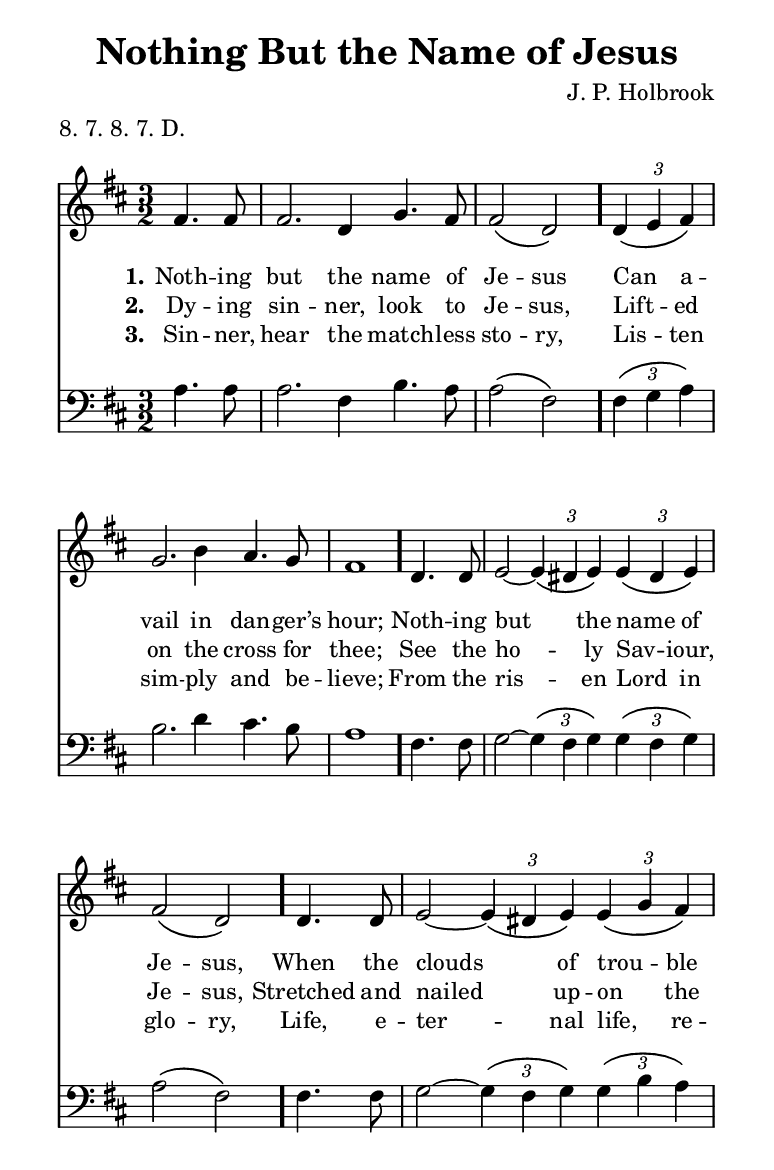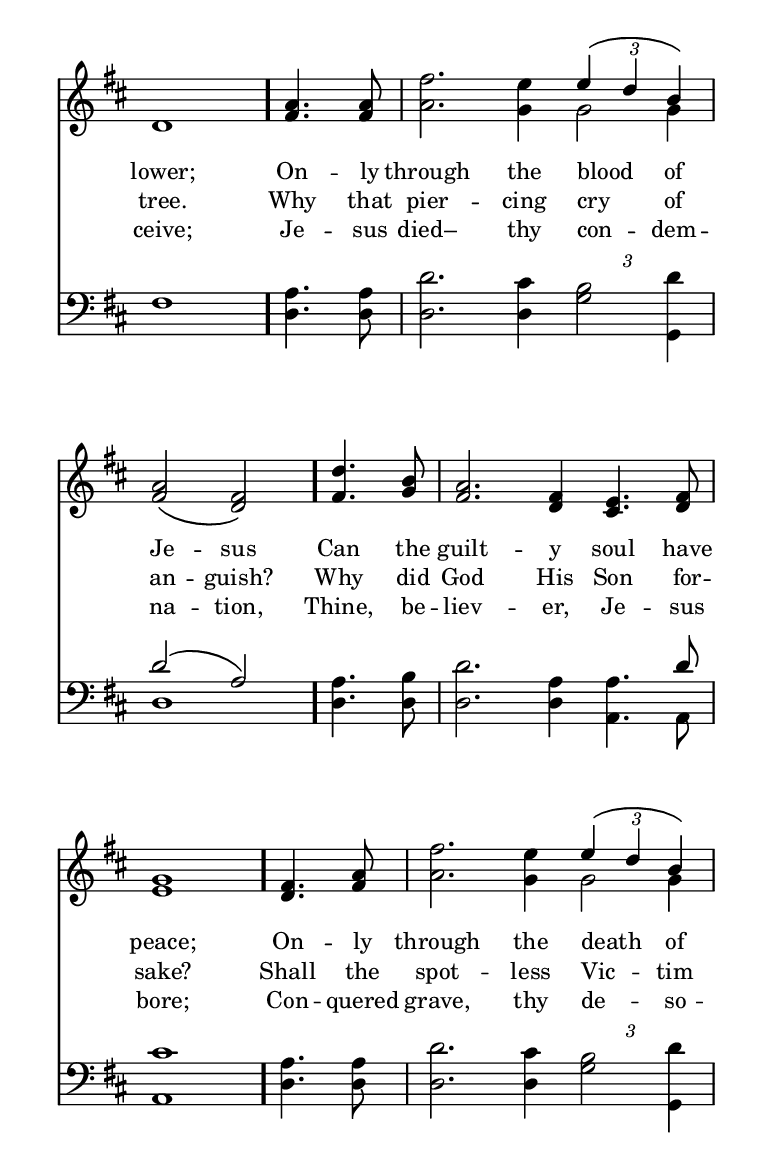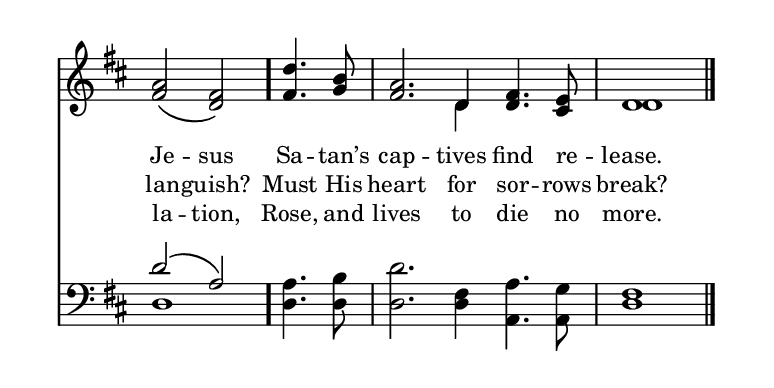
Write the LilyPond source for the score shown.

\include "common/global.ily"
\paper {
  \include "common/paper.ily"
}

\header{
  %gospel
  hymnnumber = "105"
  title = "Nothing But the Name of Jesus"
  tunename = "Refuge"
  meter = "8. 7. 8. 7. D."
  poet = ""
  composer = "J. P. Holbrook"
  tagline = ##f
}

% for fermata in MIDI
ta = { \tempo 2=80 }
tb = { \tempo 2=40 }

global = {
  \include "common/overrides.ily"
  \override Staff.TimeSignature.style = #'numbered
  \time 3/2
  \override Score.MetronomeMark.transparent = ##t % hide all fermata changes too
  \override TupletBracket.bracket-visibility = ##f
  \ta
  \key d \major
  \partial 2
  \autoBeamOff
}

% rewrote voices as chords to work around unfortunate interactions between
% \partcombine and \tuplet

notesSoprano = {
\global
\relative c' {

  fis4. fis8 | fis2. d4 g4. fis8 | fis2\( d2\)
  \tuplet 3/2 { d4\( e4 fis4\) } | g2. b4 a4. g8 | fis1 \eogbreak
  d4. d8 | e2 ~ \repeat unfold 2 { \tuplet 3/2 { e4\( dis e\) } } | fis2\( d2\)
  d4. d8 | e2 ~ \tuplet 3/2 { e4\( dis e\) } \tuplet 3/2 { e\( g fis\) } | d1 \eogbreak
  a'4. a8 | fis'2. e4 \stemUp \tuplet 3/2 { e4^\( d b\) } \stemNeutral | a2\( fis2\)
  d'4. b8 | a2. fis4 e4. fis8 | g1 \eogbreak
  fis4. a8 | fis'2. e4 \stemUp \tuplet 3/2 { e4^\( d b\) } \stemNeutral | a2\( fis2\)
  d'4. b8 | a2. d,4 fis4. e8 | d1 \eogbreak

  \bar "|."

}
}

notesAltoB = {
\relative e' {

  \override TupletBracket.bracket-visibility = ##f
  \omit TupletNumber
  \repeat unfold 54 \skip 4
  \tuplet 3/2 { g2 g4 }
  \repeat unfold 22 \skip 4
  \tuplet 3/2 { g2 g4 }

}
}

notesAlto = {
\global
\relative e' {

  \repeat unfold 48 \skip 4
  fis4. fis8 | a2. g4 s2 | fis2\( d2\) % s2 stands in for \tuplet 3/2 { g2 g4 }
  fis4. g8 | fis2. d4 cis4. d8 | e1
  d4. fis8 | a2. g4 s2 | fis2\( d2\) % s2 stands in for \tuplet 3/2 { g2 g4 }
  fis4. g8 | fis2. d4 d4. cis8 | d1

}
}

% notesTenor contains two notes from notesBass due to workaround for
% \partcombine with \tuplet
notesTenor = {
\global
\relative a {

  \override TupletBracket.direction = #UP
  a4. a8 | a2. fis4 b4. a8 | a2\( fis2\)
  \tuplet 3/2 { fis4\( g a\) } | b2. d4 cis4. b8 | a1
  fis4. fis8 | g2 ~ \repeat unfold 2 { \tuplet 3/2 { g4\( fis g\) } } | a2\( fis2\)
  fis4. fis8 | g2 ~ \tuplet 3/2 { g4\( fis g\) } \tuplet 3/2 { g4\( b a\) } | fis1
  a4. a8 | d2. cis4 \tuplet 3/2 { <b g>2 <d g,,>4 } | d2\( a2\)
  a4. b8 | d2. a4 a4. d8 | cis1
  a4. a8 | d2. cis4 \tuplet 3/2 { <b g>2 <d g,,>4 } | d2\( a2\)
  a4. b8 | d2. fis,4 a4. g8 | fis1

}
}

notesBass = {
\global
\relative f {

  \repeat unfold 48 \skip 4
  d4. d8 | d2. d4 s2 | d1 % s2 stands in for \tuplet 3/2 { g2 g,4 }
  d4. d8 | d2. d4 a4. a8 | a1
  d4. d8 | d2. d4 s2 | d1 % s2 stands in for \tuplet 3/2 { g2 g,4 }
  d4. d8 | d2. d4 a4. a8 | d1

}
}

wordsA = \lyricmode {
\set stanza = "1."

Noth -- ing but the name of Je -- sus \bar "."
Can _ a -- vail in dan -- ger’s hour; \bar "."
Noth -- ing but _ the name _ of Je -- sus, \bar "."
When the clouds _ of trou -- _ ble lower; \bar "."
On -- ly through the blood _ of Je -- sus \bar "."
Can the guilt -- y soul have peace; \bar "."
On -- ly through the death _ of Je -- sus \bar "."
Sa -- tan’s cap -- tives find re -- lease. \bar "."

}

wordsB = \lyricmode {
\set stanza = "2."

Dy -- ing sin -- ner, look to Je -- sus,
Lift -- _ ed on the cross for thee;
See the ho -- _ ly Sav -- _ iour, Je -- sus,
Stretched and nailed _ up -- on _ the tree.
Why that pier -- cing cry _ of an -- guish?
Why did God His Son for -- sake?
Shall the spot -- less Vic -- _ tim lan -- guish?
Must His heart for sor -- rows break?

}

wordsC = \lyricmode {
\set stanza = "3."

Sin -- ner, hear the match -- less sto -- ry,
Lis -- _ ten sim -- ply and be -- lieve;
From the ris -- _ en Lord _ in glo -- ry,
Life, e -- ter -- _ nal life, _ re -- ceive;
Je -- sus died– thy con -- _ dem -- na -- tion,
Thine, be -- liev -- er, Je -- sus bore;
Con -- quered grave, thy de -- _ so -- la -- tion,
Rose, and lives to die no more.

}

\score {
  \context ChoirStaff <<
    \context Staff = upper <<
      \set Staff.autoBeaming = ##f
      \set ChoirStaff.systemStartDelimiter = #'SystemStartBar
      \set ChoirStaff.printPartCombineTexts = ##f
      \partcombine #'(2 . 9) \notesSoprano \notesAlto
      \context NullVoice = sopranos { \voiceOne << \notesSoprano >> }
      \context Voice = altosB { \voiceTwo << \notesAltoB >> }
      \context Lyrics = one   \lyricsto sopranos \wordsA
      \context Lyrics = two   \lyricsto sopranos \wordsB
      \context Lyrics = three \lyricsto sopranos \wordsC
    >>
    \context Staff = men <<
      \set Staff.autoBeaming = ##f
      \clef bass
      \set ChoirStaff.printPartCombineTexts = ##f
      \partcombine #'(2 . 9) \notesTenor \notesBass
    >>
  >>
  \layout {
    \include "common/layout.ily"
  }
  \midi{
    \include "common/midi.ily"
  }
}

\version "2.19.49"  % necessary for upgrading to future LilyPond versions.

% vi:set et ts=2 sw=2 ai nocindent syntax=lilypond:
